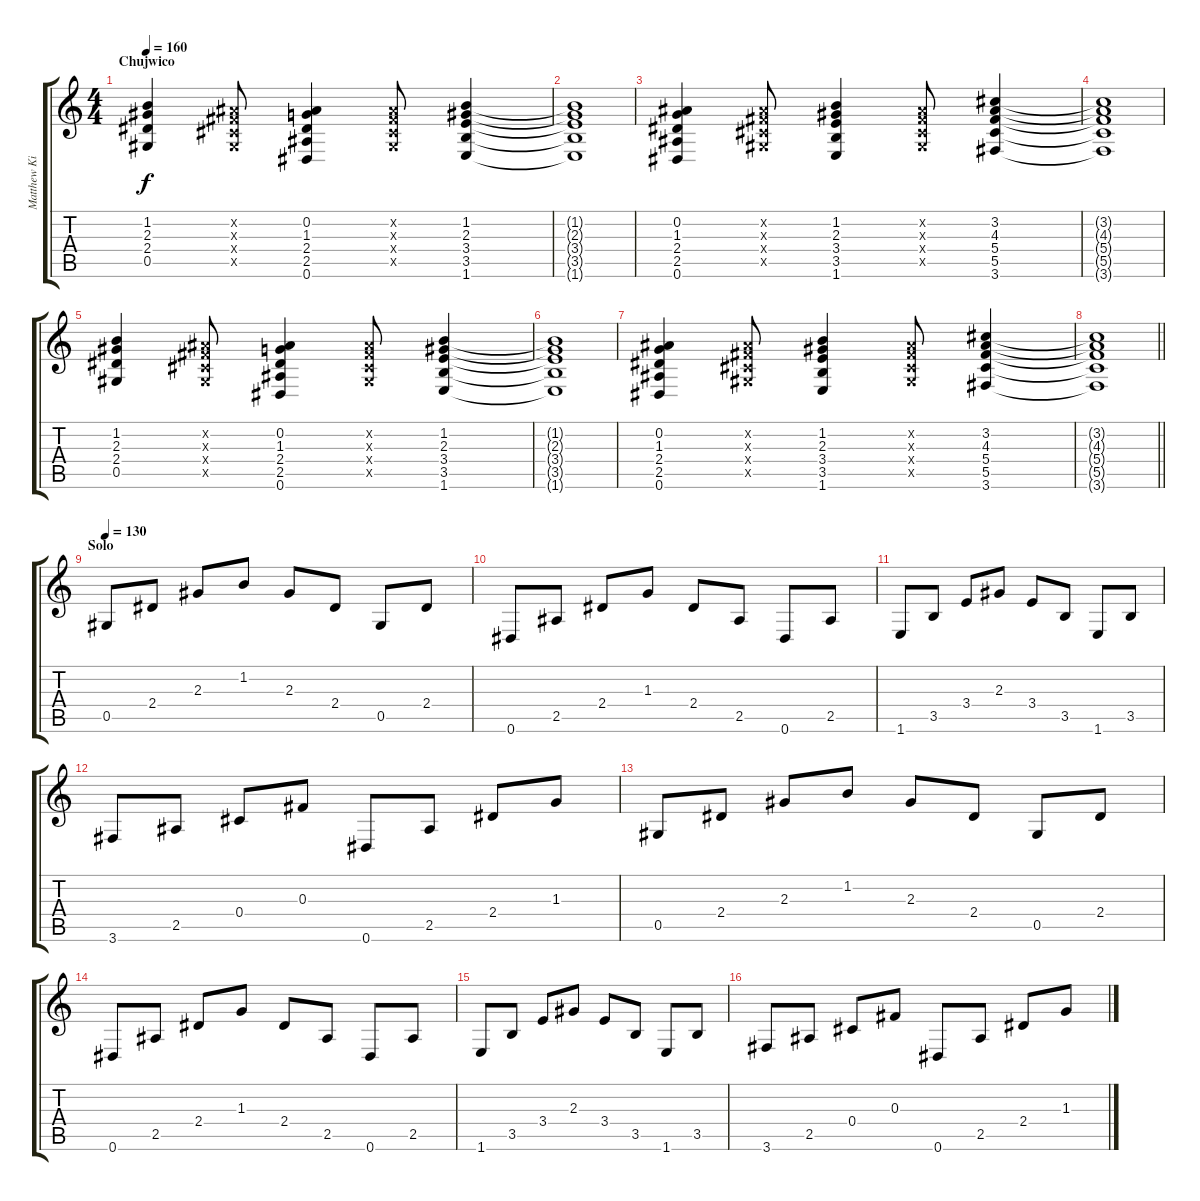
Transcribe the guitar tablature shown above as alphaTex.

\track ("Matthew Kiichi Heafy" "Matthew Ki") {instrument acousticguitarsteel}
\staff {score tabs}
\tuning (Eb4 Bb3 Gb3 Db3 Ab2 Eb2) {hide}
\ts (4 4)
\section ("" "Chujwico")
\tempo 160
\clef g2
\ks c
(1.2 2.3 2.4 0.5).4{dy f} (0.2{x} 0.3{x} 0.4{x} 0.5{x}).8 (0.2 1.3 2.4 2.5 0.6).4 (0.2{x} 0.3{x} 0.4{x} 0.5{x}).8 (1.2 2.3 3.4 3.5 1.6).4 |
(1.2{t} 2.3{t} 3.4{t} 3.5{t} 1.6{t}).1 |
(0.2 1.3 2.4 2.5 0.6).4 (0.2{x} 0.3{x} 0.4{x} 0.5{x}).8 (1.2 2.3 3.4 3.5 1.6).4 (0.2{x} 0.3{x} 0.4{x} 0.5{x}).8 (3.2 4.3 5.4 5.5 3.6).4 |
(3.2{t} 4.3{t} 5.4{t} 5.5{t} 3.6{t}).1 |
(1.2 2.3 2.4 0.5).4 (0.2{x} 0.3{x} 0.4{x} 0.5{x}).8 (0.2 1.3 2.4 2.5 0.6).4 (0.2{x} 0.3{x} 0.4{x} 0.5{x}).8 (1.2 2.3 3.4 3.5 1.6).4 |
(1.2{t} 2.3{t} 3.4{t} 3.5{t} 1.6{t}).1 |
(0.2 1.3 2.4 2.5 0.6).4 (0.2{x} 0.3{x} 0.4{x} 0.5{x}).8 (1.2 2.3 3.4 3.5 1.6).4 (0.2{x} 0.3{x} 0.4{x} 0.5{x}).8 (3.2 4.3 5.4 5.5 3.6).4 |
\barLineRight lightlight
(3.2{t} 4.3{t} 5.4{t} 5.5{t} 3.6{t}).1 |
\section ("" "Solo")
\tempo 130
0.5.8 2.4.8 2.3.8 1.2.8 2.3.8 2.4.8 0.5.8 2.4.8 |
0.6.8 2.5.8 2.4.8 1.3.8 2.4.8 2.5.8 0.6.8 2.5.8 |
1.6.8 3.5.8 3.4.8 2.3.8 3.4.8 3.5.8 1.6.8 3.5.8 |
3.6.8 2.5.8 0.4.8 0.3.8 0.6.8 2.5.8 2.4.8 1.3.8 |
0.5.8 2.4.8 2.3.8 1.2.8 2.3.8 2.4.8 0.5.8 2.4.8 |
0.6.8 2.5.8 2.4.8 1.3.8 2.4.8 2.5.8 0.6.8 2.5.8 |
1.6.8 3.5.8 3.4.8 2.3.8 3.4.8 3.5.8 1.6.8 3.5.8 |
3.6.8 2.5.8 0.4.8 0.3.8 0.6.8 2.5.8 2.4.8 1.3.8
